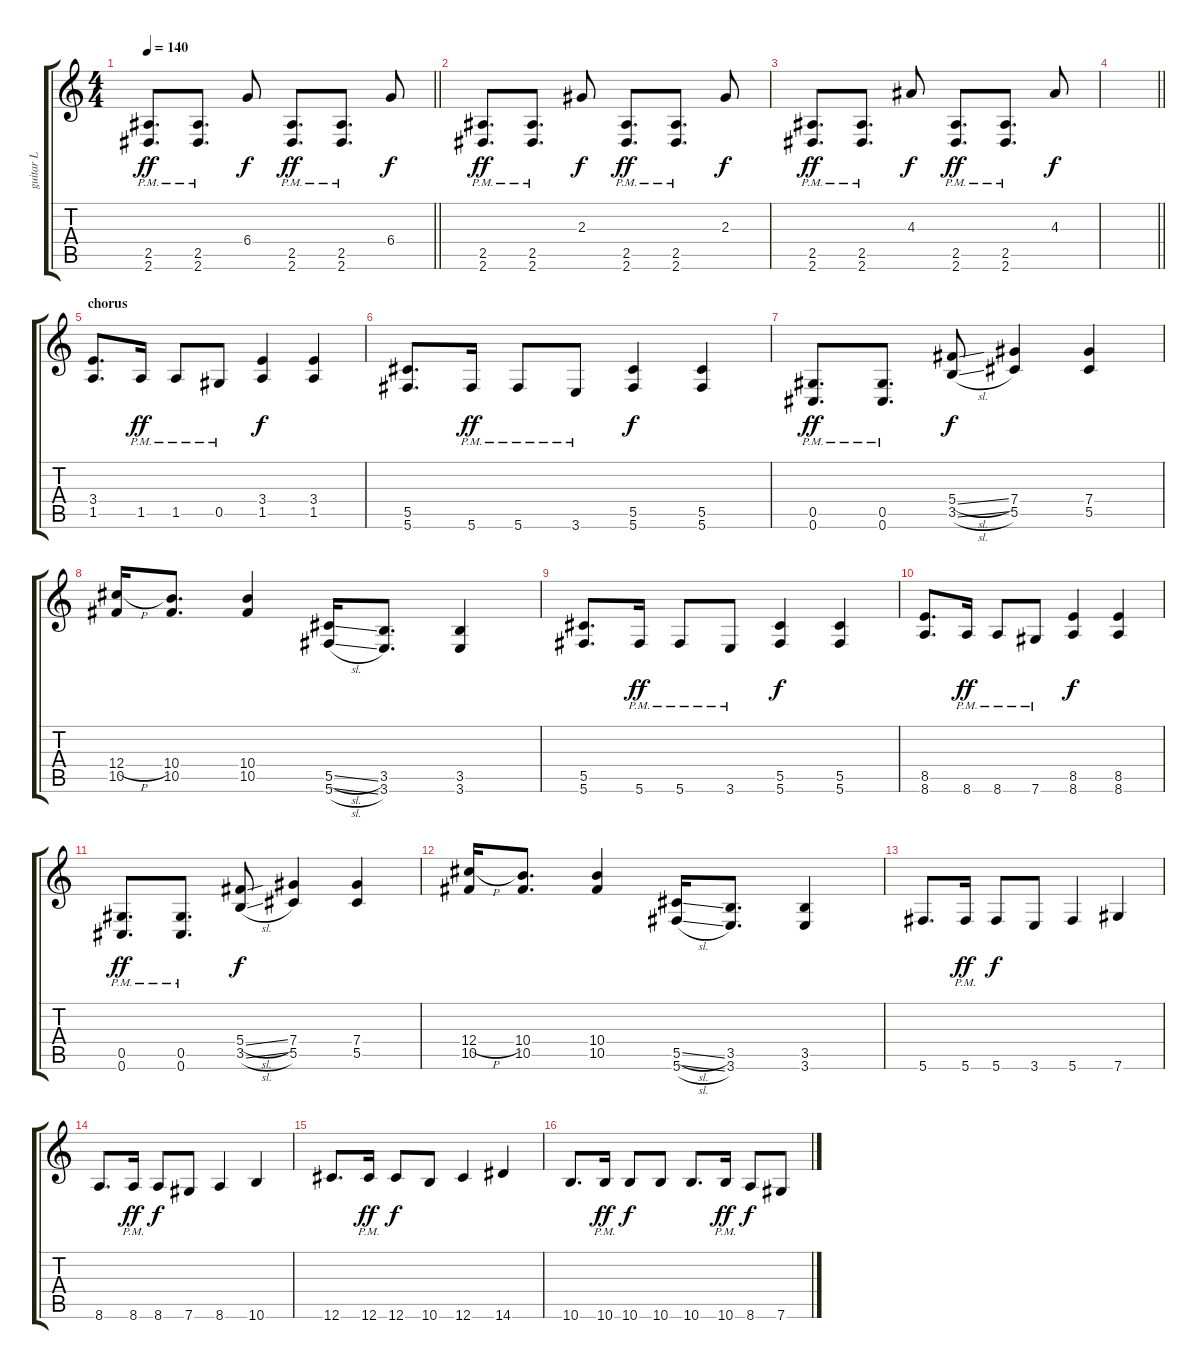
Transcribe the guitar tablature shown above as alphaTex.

\track ("guitar L" "guitar L") {instrument overdrivenguitar}
\staff {score tabs}
\tuning (Eb4 Bb3 Gb3 Db3 Ab2 Db2) {hide}
\ts (4 4)
\tempo 140
\clef g2
\barLineRight lightlight
\ks c
(2.5{pm} 2.6{pm}).8{d dy ff} (2.5{pm} 2.6{pm}).8{d} 6.4.8{dy f} (2.5{pm} 2.6{pm}).8{d dy ff} (2.5{pm} 2.6{pm}).8{d} 6.4.8{dy f} |
(2.5{pm} 2.6{pm}).8{d dy ff} (2.5{pm} 2.6{pm}).8{d} 2.3.8{dy f} (2.5{pm} 2.6{pm}).8{d dy ff} (2.5{pm} 2.6{pm}).8{d} 2.3.8{dy f} |
(2.5{pm} 2.6{pm}).8{d dy ff} (2.5{pm} 2.6{pm}).8{d} 4.3.8{dy f} (2.5{pm} 2.6{pm}).8{d dy ff} (2.5{pm} 2.6{pm}).8{d} 4.3.8{dy f} |
\barLineRight lightlight
|
\section ("" "chorus")
(3.4 1.5).8{d} 1.5{pm}.16{dy ff} 1.5{pm}.8 0.5{pm}.8 (3.4 1.5).4{dy f} (3.4 1.5).4 |
(5.5 5.6).8{d} 5.6{pm}.16{dy ff} 5.6{pm}.8 3.6{pm}.8 (5.5 5.6).4{dy f} (5.5 5.6).4 |
(0.5{pm} 0.6{pm}).8{d dy ff} (0.5{pm} 0.6{pm}).8{d} (5.4{sl} 3.5{sl}).8{dy f} (7.4 5.5).4 (7.4 5.5).4 |
(12.4{h} 10.5).16 (10.4 10.5).8{d} (10.4 10.5).4 (5.5{sl} 5.6{sl}).16 (3.5 3.6).8{d} (3.5 3.6).4 |
(5.5 5.6).8{d} 5.6{pm}.16{dy ff} 5.6{pm}.8 3.6{pm}.8 (5.5 5.6).4{dy f} (5.5 5.6).4 |
(8.5 8.6).8{d} 8.6{pm}.16{dy ff} 8.6{pm}.8 7.6{pm}.8 (8.5 8.6).4{dy f} (8.5 8.6).4 |
(0.5{pm} 0.6{pm}).8{d dy ff} (0.5{pm} 0.6{pm}).8{d} (5.4{sl} 3.5{sl}).8{dy f} (7.4 5.5).4 (7.4 5.5).4 |
(12.4{h} 10.5).16 (10.4 10.5).8{d} (10.4 10.5).4 (5.5{sl} 5.6{sl}).16 (3.5 3.6).8{d} (3.5 3.6).4 |
5.6.8{d} 5.6{pm}.16{dy ff} 5.6.8{dy f} 3.6.8 5.6.4 7.6.4 |
8.6.8{d} 8.6{pm}.16{dy ff} 8.6.8{dy f} 7.6.8 8.6.4 10.6.4 |
12.6.8{d} 12.6{pm}.16{dy ff} 12.6.8{dy f} 10.6.8 12.6.4 14.6.4 |
10.6.8{d} 10.6{pm}.16{dy ff} 10.6.8{dy f} 10.6.8 10.6.8{d} 10.6{pm}.16{dy ff} 8.6.8{dy f} 7.6.8
